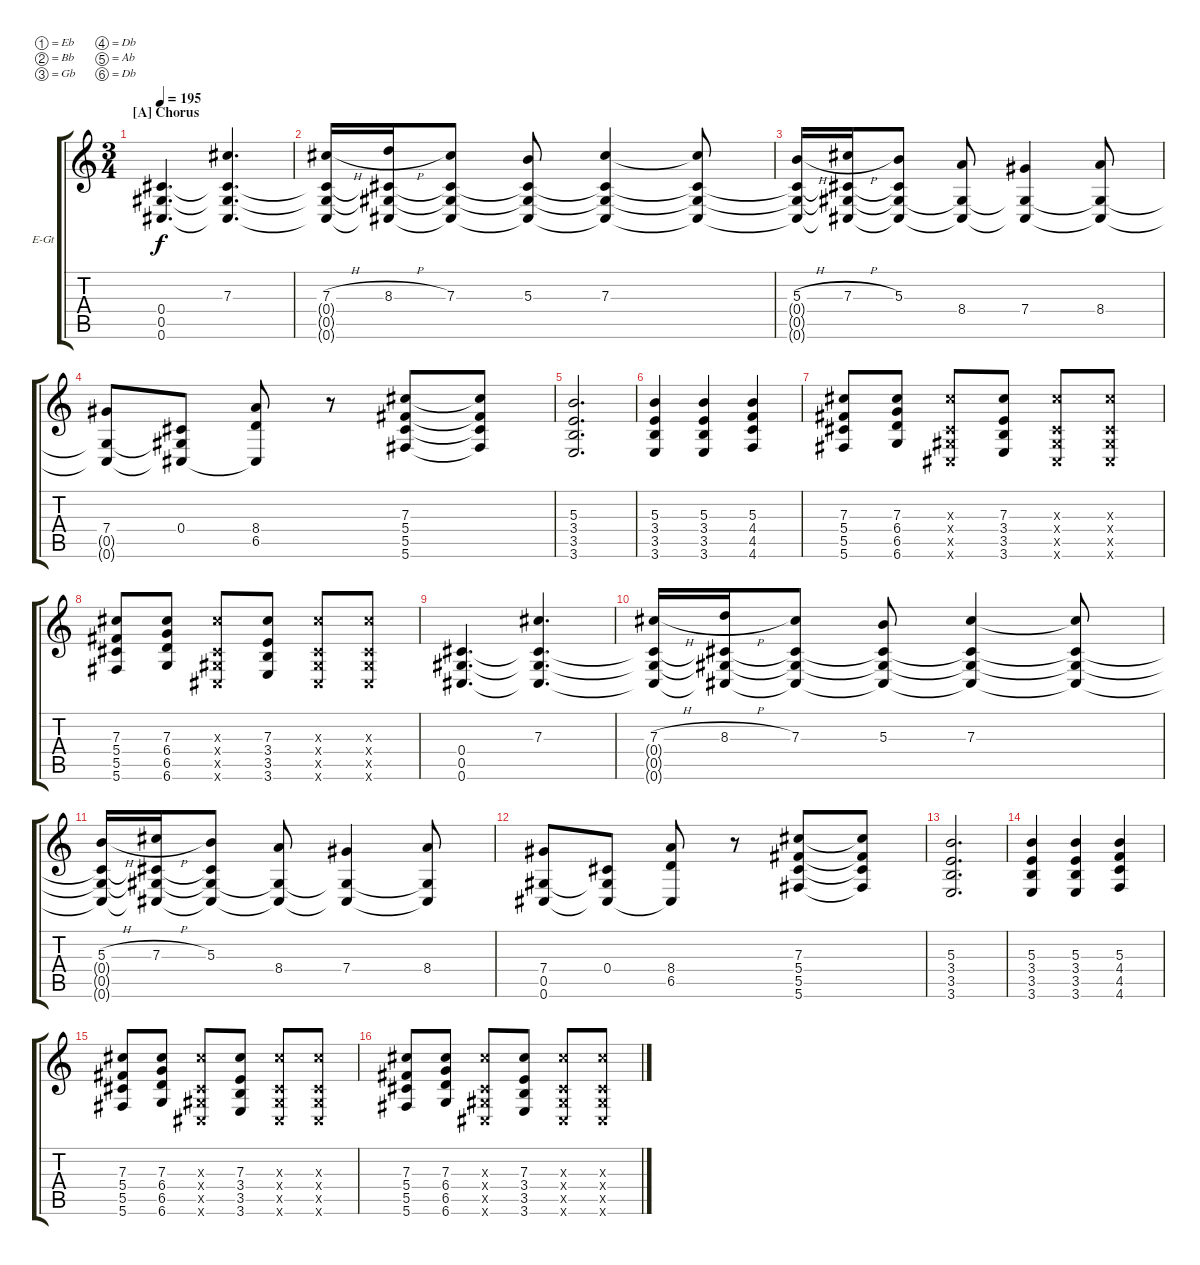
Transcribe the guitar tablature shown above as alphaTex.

\bracketExtendMode groupsimilarinstruments
\firstSystemTrackNameOrientation horizontal
\otherSystemsTrackNameOrientation horizontal
\track ("Electric Guitar 2" "E-Gt") {instrument distortionguitar}
\staff {score tabs}
\tuning (Eb4 Bb3 Gb3 Db3 Ab2 Db2)
\ts (3 4)
\section ("A" "Chorus")
\tempo 195
\clef g2
\ks c
(0.6 0.5 0.4).4{d dy f} (7.3 0.4{t} 0.5{t} 0.6{t}).4{d} |
(7.3{h} 0.6{t} 0.5{t} 0.4{t}).16 (8.3{h} 0.4{t} 0.5{t} 0.6{t}).16 (7.3 0.6{t} 0.5{t} 0.4{t}).8 (5.3 0.4{t} 0.5{t} 0.6{t}).8 (7.3 0.6{t} 0.5{t} 0.4{t}).4 (0.4{t} 0.5{t} 0.6{t} 7.3{t}).8 |
(5.3{h} 0.6{t} 0.5{t} 0.4{t}).16 (7.3{h} 0.4{t} 0.5{t} 0.6{t}).16 (5.3 0.6{t} 0.5{t} 0.4{t}).8 (8.4 0.5{t} 0.6{t}).8 (7.4 0.6{t} 0.5{t}).4 (8.4 0.5{t} 0.6{t}).8 |
(7.4 0.5{t} 0.6{t}).8 (0.4 0.5{t} 0.6{t}).8 (6.5 0.6{t} 8.4).8 r.8 (5.5 5.6 5.4 7.3).8 (5.6{t} 5.5{t} 5.4{t} 7.3{t}).8 |
(3.6 3.5 3.4 5.3).2{d} |
(3.6 3.5 3.4 5.3).4 (5.3 3.4 3.5 3.6).4 (5.3 4.6 4.5 4.4).4 |
(5.6 5.5 5.4 7.3).8 (7.3 6.4 6.5 6.6).8 (0.6{x} 0.5{x} 0.4{x} 7.3{x}).8 (3.6 3.5 3.4 7.3).8 (0.6{x} 0.5{x} 0.4{x} 7.3{x}).8 (7.3{x} 0.4{x} 0.5{x} 0.6{x}).8 |
(5.6 5.5 5.4 7.3).8 (7.3 6.4 6.5 6.6).8 (0.6{x} 0.5{x} 0.4{x} 7.3{x}).8 (3.6 3.5 3.4 7.3).8 (0.6{x} 0.5{x} 0.4{x} 7.3{x}).8 (7.3{x} 0.4{x} 0.5{x} 0.6{x}).8 |
(0.6 0.5 0.4).4{d} (7.3 0.4{t} 0.5{t} 0.6{t}).4{d} |
(7.3{h} 0.6{t} 0.5{t} 0.4{t}).16 (8.3{h} 0.4{t} 0.5{t} 0.6{t}).16 (7.3 0.6{t} 0.5{t} 0.4{t}).8 (5.3 0.4{t} 0.5{t} 0.6{t}).8 (7.3 0.6{t} 0.5{t} 0.4{t}).4 (0.4{t} 0.5{t} 0.6{t} 7.3{t}).8 |
(5.3{h} 0.6{t} 0.5{t} 0.4{t}).16 (7.3{h} 0.4{t} 0.5{t} 0.6{t}).16 (5.3 0.6{t} 0.5{t} 0.4{t}).8 (8.4 0.5{t} 0.6{t}).8 (7.4 0.6{t} 0.5{t}).4 (8.4 0.5{t} 0.6{t}).8 |
(7.4 0.5 0.6).8 (0.4 0.5{t} 0.6{t}).8 (6.5 0.6{t} 8.4).8 r.8 (5.5 5.6 5.4 7.3).8 (5.6{t} 5.5{t} 5.4{t} 7.3{t}).8 |
(3.6 3.5 3.4 5.3).2{d} |
(3.6 3.5 3.4 5.3).4 (5.3 3.4 3.5 3.6).4 (5.3 4.6 4.5 4.4).4 |
(5.6 5.5 5.4 7.3).8 (7.3 6.4 6.5 6.6).8 (0.6{x} 0.5{x} 0.4{x} 7.3{x}).8 (3.6 3.5 3.4 7.3).8 (0.6{x} 0.5{x} 0.4{x} 7.3{x}).8 (7.3{x} 0.4{x} 0.5{x} 0.6{x}).8 |
(5.6 5.5 5.4 7.3).8 (7.3 6.4 6.5 6.6).8 (0.6{x} 0.5{x} 0.4{x} 7.3{x}).8 (3.6 3.5 3.4 7.3).8 (0.6{x} 0.5{x} 0.4{x} 7.3{x}).8 (7.3{x} 0.4{x} 0.5{x} 0.6{x}).8
